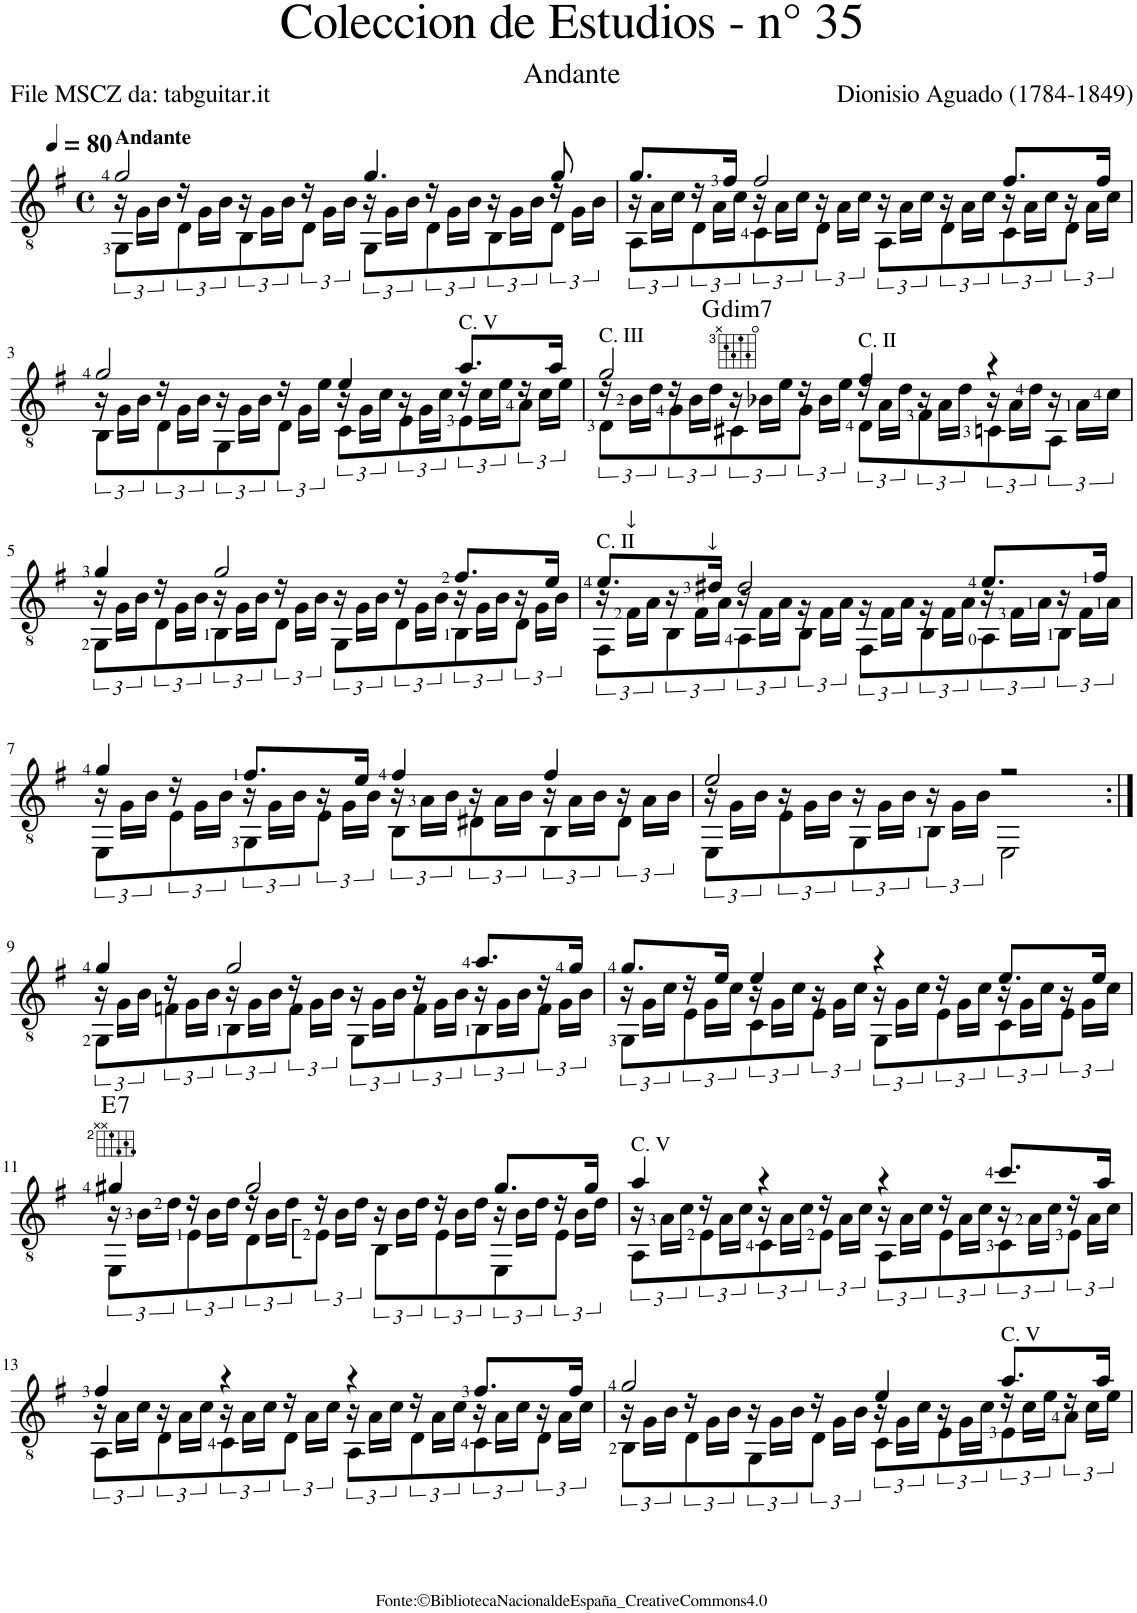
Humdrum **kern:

**kern	**harte
*part1	*part1
*staff1	*
*I"Guitar	*
*I'Guit.	*
*clefGv2	*
*k[f#]	*
*M4/4	*
*met(c)	*
*MM80	*
=1	=1
*^	*
*	*^	*
!LO:TX:a:B:t=Andante	!	!	!
2g/	24r	8GG\L	.
.	24G\LL	.	.
.	24B\JJ	.	.
.	24r	8D\	.
.	24G\LL	.	.
.	24B\JJ	.	.
.	24r	8BB\	.
.	24G\LL	.	.
.	24B\JJ	.	.
.	24r	8D\J	.
.	24G\LL	.	.
.	24B\JJ	.	.
4.g/	24r	8GG\L	.
.	24G\LL	.	.
.	24B\JJ	.	.
.	24r	8D\	.
.	24G\LL	.	.
.	24B\JJ	.	.
.	24r	8BB\	.
.	24G\LL	.	.
.	24B\JJ	.	.
8g/	24r	8D\J	.
.	24G\LL	.	.
.	24B\JJ	.	.
=2	=2	=2	=2
8.g/L	24r	8AA\L	.
.	24A\LL	.	.
.	24c\JJ	.	.
.	24r	8D\	.
.	24A\LL	.	.
16f#/Jk	.	.	.
.	24c\JJ	.	.
2f#/	24r	8C\	.
.	24A\LL	.	.
.	24c\JJ	.	.
.	24r	8D\J	.
.	24A\LL	.	.
.	24c\JJ	.	.
.	24r	8AA\L	.
.	24A\LL	.	.
.	24c\JJ	.	.
.	24r	8D\	.
.	24A\LL	.	.
.	24c\JJ	.	.
8.f#/L	24r	8C\	.
.	24A\LL	.	.
.	24c\JJ	.	.
.	24r	8D\J	.
.	24A\LL	.	.
16f#/Jk	.	.	.
.	24c\JJ	.	.
!!LO:LB:g=z	!!	!!
=3	=3	=3	=3
2g/	24r	8BB\L	.
.	24G\LL	.	.
.	24B\JJ	.	.
.	24r	8D\	.
.	24G\LL	.	.
.	24B\JJ	.	.
.	24r	8GG\	.
.	24G\LL	.	.
.	24B\JJ	.	.
.	24r	8D\J	.
.	24G\LL	.	.
.	24e\JJ	.	.
4e/	24r	8C\L	.
.	24G\LL	.	.
.	24c\JJ	.	.
.	24r	8E\	.
.	24G\LL	.	.
.	24c\JJ	.	.
!LO:TX:a:t=C. V	!	!	!
8.a/L	24r	8E\	.
.	24c\LL	.	.
.	24e\JJ	.	.
.	24r	8A\J	.
.	24c\LL	.	.
16a/Jk	.	.	.
.	24e\JJ	.	.
=4	=4	=4	=4
!LO:TX:a:t=C. III	!	!	!
2g/	24r	8D\L	.
.	24B\LL	.	.
.	24d\JJ	.	.
.	24r	8G\	.
.	24B\LL	.	.
.	24d\JJ	.	.
!	!	!	!LO:H:kt=dim7
.	24r	8C#X\	G:dim7
.	24B-X\LL	.	.
.	24e\JJ	.	.
.	24r	8G\J	.
.	24B-\LL	.	.
.	24e\JJ	.	.
!LO:TX:a:t=C. II	!	!	!
4f#/	24r	8D\L	.
.	24A\LL	.	.
.	24d\JJ	.	.
.	24r	8F#\	.
.	24A\LL	.	.
.	24d\JJ	.	.
4r	24r	8Cn\	.
.	24A\LL	.	.
.	24d\JJ	.	.
.	24r	8AA\J	.
.	24A\LL	.	.
.	24c\JJ	.	.
!!LO:LB:g=z	!!	!!
=5	=5	=5	=5
4g/	24r	8GG\L	.
.	24G\LL	.	.
.	24B\JJ	.	.
.	24r	8D\	.
.	24G\LL	.	.
.	24B\JJ	.	.
2g/	24r	8BB\	.
.	24G\LL	.	.
.	24B\JJ	.	.
.	24r	8D\J	.
.	24G\LL	.	.
.	24B\JJ	.	.
.	24r	8GG\L	.
.	24G\LL	.	.
.	24B\JJ	.	.
.	24r	8D\	.
.	24G\LL	.	.
.	24B\JJ	.	.
8.f#/L	24r	8BB\	.
.	24G\LL	.	.
.	24B\JJ	.	.
.	24r	8D\J	.
.	24G\LL	.	.
16e/Jk	.	.	.
.	24B\JJ	.	.
=6	=6	=6	=6
!LO:TX:a:t=C. II	!	!	!
8.e/L	24r	8FF#\L	.
!	!LO:TX:a:t=↓	!	!
.	24F#\LL	.	.
.	24A\JJ	.	.
.	24r	8BB\	.
.	24F#\LL	.	.
!LO:TX:a:t=↓	!	!	!
16d#X/Jk	.	.	.
.	24A\JJ	.	.
2d#/	24r	8AA\	.
.	24F#\LL	.	.
.	24A\JJ	.	.
.	24r	8BB\J	.
.	24F#\LL	.	.
.	24A\JJ	.	.
.	24r	8FF#\L	.
.	24F#\LL	.	.
.	24A\JJ	.	.
.	24r	8BB\	.
.	24F#\LL	.	.
.	24A\JJ	.	.
8.e/L	24r	8AA\	.
.	24F#\LL	.	.
.	24A\JJ	.	.
.	24r	8BB\J	.
.	24F#\LL	.	.
16f#/Jk	.	.	.
.	24A\JJ	.	.
!!LO:LB:g=z	!!	!!
=7	=7	=7	=7
4g/	24r	8EE\L	.
.	24G\LL	.	.
.	24B\JJ	.	.
.	24r	8E\	.
.	24G\LL	.	.
.	24B\JJ	.	.
8.f#/L	24r	8GG\	.
.	24G\LL	.	.
.	24B\JJ	.	.
.	24r	8E\J	.
.	24G\LL	.	.
16e/Jk	.	.	.
.	24B\JJ	.	.
4f#/	24r	8BB\L	.
.	24A\LL	.	.
.	24B\JJ	.	.
.	24r	8D#X\	.
.	24A\LL	.	.
.	24B\JJ	.	.
4f#/	24r	8BB\	.
.	24A\LL	.	.
.	24B\JJ	.	.
.	24r	8D#\J	.
.	24A\LL	.	.
.	24B\JJ	.	.
=8	=8	=8	=8
2e/	24r	8EE\L	.
.	24G\LL	.	.
.	24B\JJ	.	.
.	24r	8E\	.
.	24G\LL	.	.
.	24B\JJ	.	.
.	24r	8GG\	.
.	24G\LL	.	.
.	24B\JJ	.	.
.	24r	8BB\J	.
.	24G\LL	.	.
.	24B\JJ	.	.
2r	2ryy	2EE\	.
!!LO:LB:g=z	!!	!!
=9:|!	=9:|!	=9:|!	=9:|!
4g/	24r	8GG\L	.
.	24G\LL	.	.
.	24B\JJ	.	.
.	24r	8Fn\	.
.	24G\LL	.	.
.	24B\JJ	.	.
2g/	24r	8BB\	.
.	24G\LL	.	.
.	24B\JJ	.	.
.	24r	8F\J	.
.	24G\LL	.	.
.	24B\JJ	.	.
.	24r	8GG\L	.
.	24G\LL	.	.
.	24B\JJ	.	.
.	24r	8F\	.
.	24G\LL	.	.
.	24B\JJ	.	.
8.a/L	24r	8BB\	.
.	24G\LL	.	.
.	24B\JJ	.	.
.	24r	8F\J	.
.	24G\LL	.	.
16g/Jk	.	.	.
.	24B\JJ	.	.
=10	=10	=10	=10
8.g/L	24r	8GG\L	.
.	24G\LL	.	.
.	24c\JJ	.	.
.	24r	8E\	.
.	24G\LL	.	.
16e/Jk	.	.	.
.	24c\JJ	.	.
4e/	24r	8C\	.
.	24G\LL	.	.
.	24c\JJ	.	.
.	24r	8E\J	.
.	24G\LL	.	.
.	24c\JJ	.	.
4r	24r	8GG\L	.
.	24G\LL	.	.
.	24c\JJ	.	.
.	24r	8E\	.
.	24G\LL	.	.
.	24c\JJ	.	.
8.e/L	24r	8C\	.
.	24G\LL	.	.
.	24c\JJ	.	.
.	24r	8E\J	.
.	24G\LL	.	.
16e/Jk	.	.	.
.	24c\JJ	.	.
!!LO:LB:g=z	!!	!!
=11	=11	=11	=11
!	!	!	!LO:H:kt=7
4g#X/	24r	8EE\L	E:7
.	24B\LL	.	.
.	24d\JJ	.	.
.	24r	8E\	.
.	24B\LL	.	.
.	24d\JJ	.	.
2g#/	24r	8D\	.
.	24B\LL	.	.
.	24d\JJ	.	.
.	24r	8E:\J	.
.	24B\LL	.	.
.	24d\JJ	.	.
.	24r	8BB\L	.
.	24B\LL	.	.
.	24d\JJ	.	.
.	24r	8E\	.
.	24B\LL	.	.
.	24d\JJ	.	.
8.g#/L	24r	8EE\	.
.	24B\LL	.	.
.	24d\JJ	.	.
.	24r	8E\J	.
.	24B\LL	.	.
16g#/Jk	.	.	.
.	24d\JJ	.	.
=12	=12	=12	=12
!LO:TX:a:t=C. V	!	!	!
4a/	24r	8AA\L	.
.	24A\LL	.	.
.	24c\JJ	.	.
.	24r	8E\	.
.	24A\LL	.	.
.	24c\JJ	.	.
4r	24r	8C\	.
.	24A\LL	.	.
.	24c\JJ	.	.
.	24r	8E\J	.
.	24A\LL	.	.
.	24c\JJ	.	.
4r	24r	8AA\L	.
.	24A\LL	.	.
.	24c\JJ	.	.
.	24r	8E\	.
.	24A\LL	.	.
.	24c\JJ	.	.
8.cc/L	24r	8C\	.
.	24A\LL	.	.
.	24c\JJ	.	.
.	24r	8E\J	.
.	24A\LL	.	.
16a/Jk	.	.	.
.	24c\JJ	.	.
!!LO:LB:g=z	!!	!!
=13	=13	=13	=13
4f#/	24r	8AA\L	.
.	24A\LL	.	.
.	24c\JJ	.	.
.	24r	8D\	.
.	24A\LL	.	.
.	24c\JJ	.	.
4r	24r	8C\	.
.	24A\LL	.	.
.	24c\JJ	.	.
.	24r	8D\J	.
.	24A\LL	.	.
.	24c\JJ	.	.
4r	24r	8AA\L	.
.	24A\LL	.	.
.	24c\JJ	.	.
.	24r	8D\	.
.	24A\LL	.	.
.	24c\JJ	.	.
8.f#/L	24r	8C\	.
.	24A\LL	.	.
.	24c\JJ	.	.
.	24r	8D\J	.
.	24A\LL	.	.
16f#/Jk	.	.	.
.	24c\JJ	.	.
=14	=14	=14	=14
2g/	24r	8BB\L	.
.	24G\LL	.	.
.	24B\JJ	.	.
.	24r	8D\	.
.	24G\LL	.	.
.	24B\JJ	.	.
.	24r	8GG\	.
.	24G\LL	.	.
.	24B\JJ	.	.
.	24r	8D\J	.
.	24G\LL	.	.
.	24B\JJ	.	.
4e/	24r	8C\L	.
.	24G\LL	.	.
.	24c\JJ	.	.
.	24r	8E\	.
.	24G\LL	.	.
.	24c\JJ	.	.
!LO:TX:a:t=C. V	!	!	!
8.a/L	24r	8E\	.
.	24c\LL	.	.
.	24e\JJ	.	.
.	24r	8A\J	.
.	24c\LL	.	.
16a/Jk	.	.	.
.	24e\JJ	.	.
*v	*v	*v	*
=	=
*-	*-
